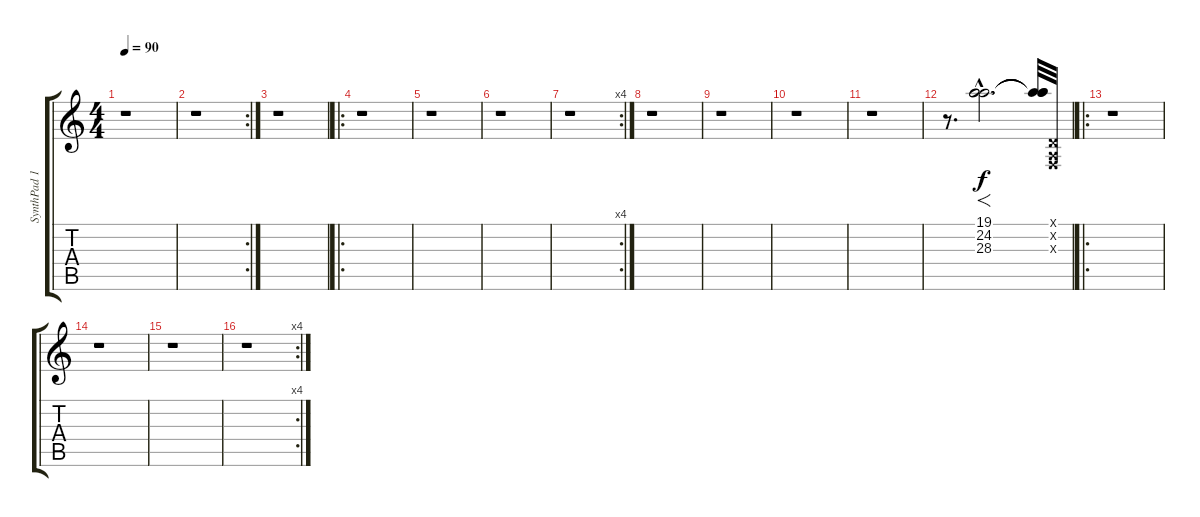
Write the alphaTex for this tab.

\track ("SynthPad 1" "SynthPad 1") {instrument rockorgan}
\staff {score tabs}
\tuning (D4 A3 F3 C3 G2 C2) {hide}
\ts (4 4)
\tempo 90
\clef g2
\ks c
r.1{dy f} |
\rc 2
r.1 |
r.1 |
\ro
r.1 |
r.1 |
r.1 |
\rc 4
r.1 |
r.1 |
r.1 |
r.1 |
r.1 |
r.8{d} (19.1{hac} 24.2{hac} 28.3{hac}).2{f d balance 8 instrument rockorgan} (19.1{t} 24.2{t} 28.3{t}).32 (0.1{x} 0.2{x} 0.3{x}).32{balance 16 instrument overdrivenguitar} |
\ro
r.1 |
r.1 |
r.1 |
\rc 4
r.1
